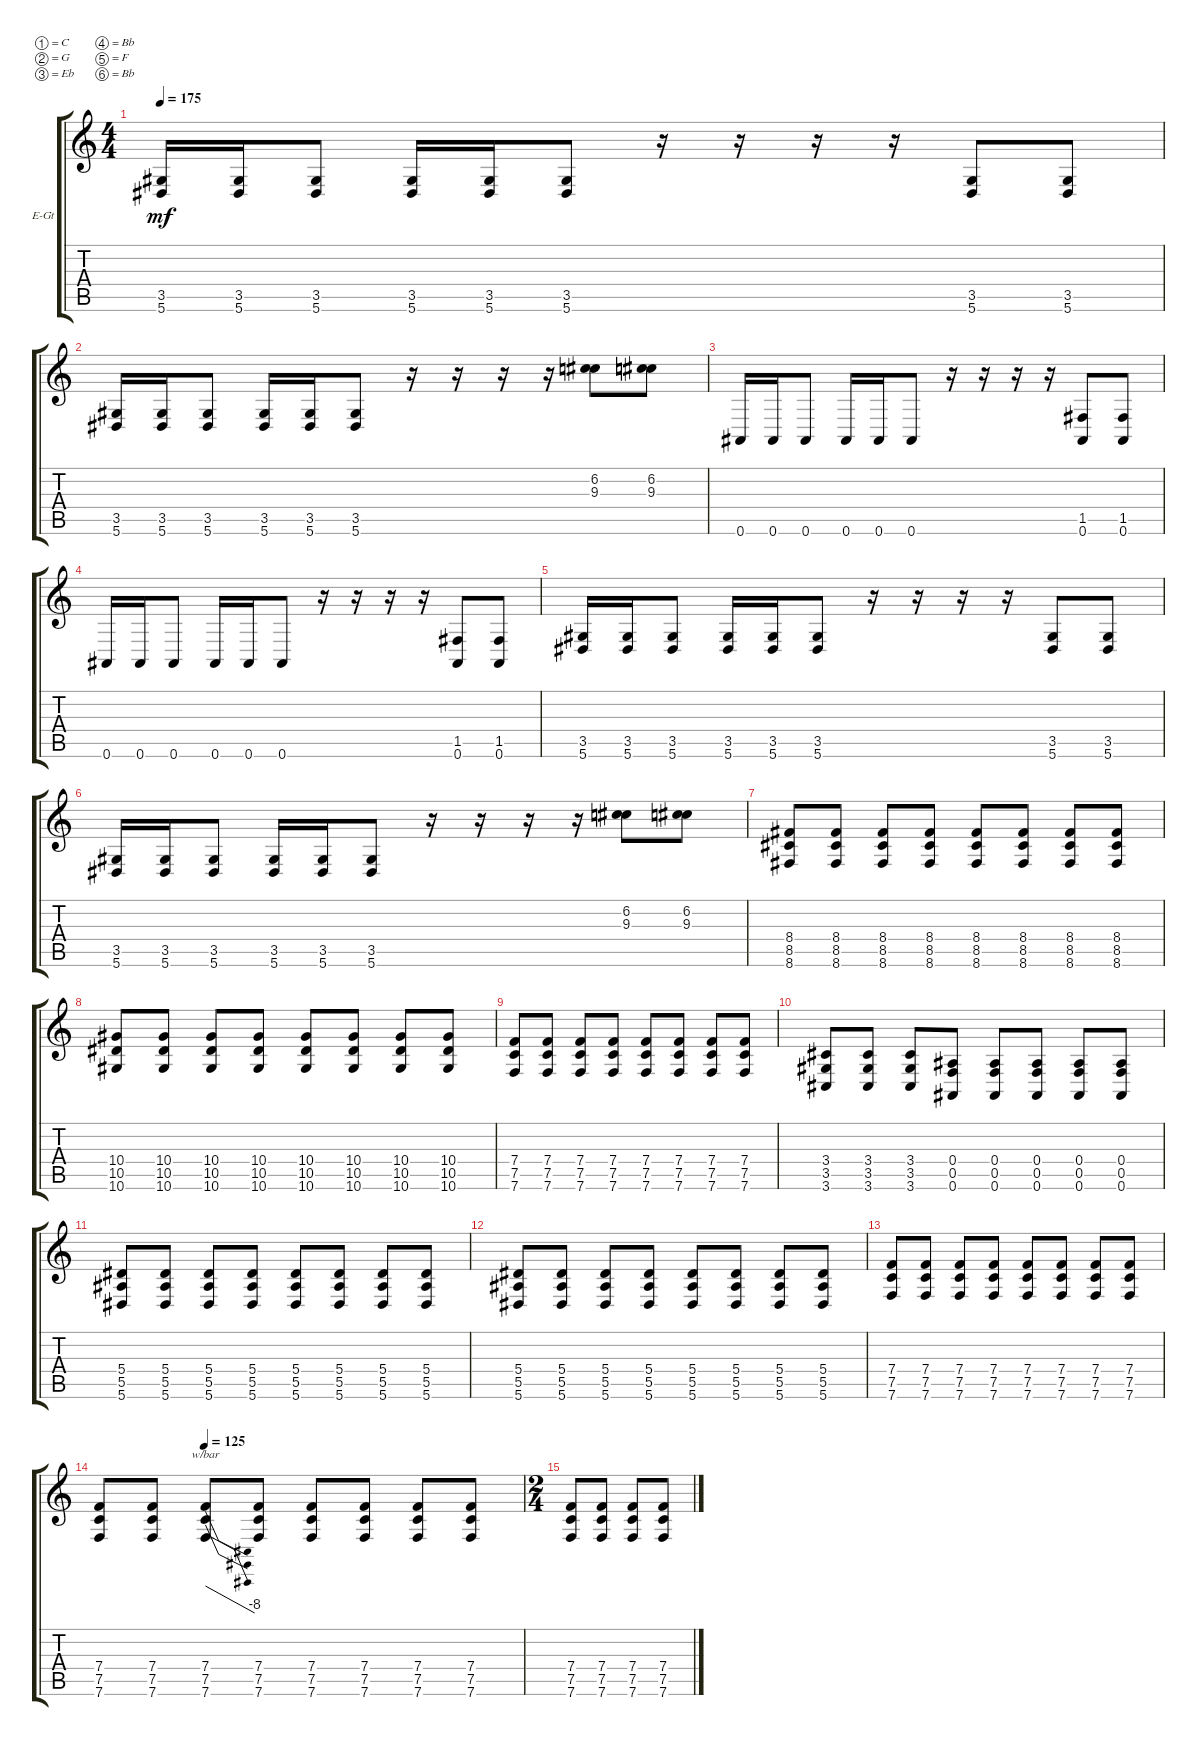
\bracketExtendMode groupsimilarinstruments
\firstSystemTrackNameOrientation horizontal
\otherSystemsTrackNameOrientation horizontal
\track ("Electric Guitar 1" "E-Gt") {solo instrument distortionguitar}
\staff {score tabs}
\tuning (C4 G3 Eb3 Bb2 F2 Bb1)
\ts (4 4)
\tempo 175
\clef g2
\ks c
(3.5 5.6).16{dy mf} (3.5 5.6).16 (3.5 5.6).8 (3.5 5.6).16 (5.6 3.5).16 (3.5 5.6).8 r.16 r.16 r.16 r.16 (5.6 3.5).8 (3.5 5.6).8 |
(3.5 5.6).16 (3.5 5.6).16 (3.5 5.6).8 (3.5 5.6).16 (5.6 3.5).16 (3.5 5.6).8 r.16 r.16 r.16 r.16 (6.2 9.3).8 (6.2 9.3).8 |
0.6.16 0.6.16 0.6.8 0.6.16 0.6.16 0.6.8 r.16 r.16 r.16 r.16 (0.6 1.5).8 (0.6 1.5).8 |
0.6.16 0.6.16 0.6.8 0.6.16 0.6.16 0.6.8 r.16 r.16 r.16 r.16 (0.6 1.5).8 (0.6 1.5).8 |
(3.5 5.6).16 (3.5 5.6).16 (3.5 5.6).8 (3.5 5.6).16 (5.6 3.5).16 (3.5 5.6).8 r.16 r.16 r.16 r.16 (5.6 3.5).8 (3.5 5.6).8 |
(3.5 5.6).16 (3.5 5.6).16 (3.5 5.6).8 (3.5 5.6).16 (5.6 3.5).16 (3.5 5.6).8 r.16 r.16 r.16 r.16 (6.2 9.3).8 (6.2 9.3).8 |
(8.6 8.5 8.4).8 (8.6 8.5 8.4).8 (8.6 8.5 8.4).8 (8.6 8.5 8.4).8 (8.6 8.5 8.4).8 (8.6 8.5 8.4).8 (8.6 8.5 8.4).8 (8.6 8.5 8.4).8 |
(10.4 10.5 10.6).8 (10.4 10.5 10.6).8 (10.4 10.5 10.6).8 (10.4 10.5 10.6).8 (10.4 10.5 10.6).8 (10.4 10.5 10.6).8 (10.4 10.5 10.6).8 (10.4 10.5 10.6).8 |
(7.6 7.5 7.4).8 (7.6 7.5 7.4).8 (7.6 7.5 7.4).8 (7.6 7.5 7.4).8 (7.6 7.5 7.4).8 (7.6 7.5 7.4).8 (7.6 7.5 7.4).8 (7.6 7.5 7.4).8 |
(3.4 3.5 3.6).8 (3.4 3.5 3.6).8 (3.4 3.5 3.6).8 (0.6 0.5 0.4).8 (0.6 0.5 0.4).8 (0.6 0.5 0.4).8 (0.6 0.5 0.4).8 (0.6 0.5 0.4).8 |
(5.4 5.5 5.6).8 (5.4 5.5 5.6).8 (5.4 5.5 5.6).8 (5.4 5.5 5.6).8 (5.4 5.5 5.6).8 (5.4 5.5 5.6).8 (5.4 5.5 5.6).8 (5.4 5.5 5.6).8 |
(5.4 5.5 5.6).8 (5.4 5.5 5.6).8 (5.4 5.5 5.6).8 (5.4 5.5 5.6).8 (5.4 5.5 5.6).8 (5.4 5.5 5.6).8 (5.4 5.5 5.6).8 (5.4 5.5 5.6).8 |
(7.4 7.5 7.6).8 (7.4 7.5 7.6).8 (7.4 7.5 7.6).8 (7.4 7.5 7.6).8 (7.4 7.5 7.6).8 (7.4 7.5 7.6).8 (7.4 7.5 7.6).8 (7.4 7.5 7.6).8 |
\tempo (125 0.25)
(7.6 7.5 7.4).8 (7.6 7.5 7.4).8 (7.6 7.5 7.4).8{tbe (dive default 0 0 59.4 -32)} (7.6 7.5 7.4).8 (7.6 7.5 7.4).8 (7.6 7.5 7.4).8 (7.6 7.5 7.4).8 (7.6 7.5 7.4).8 |
\ts (2 4)
(7.4 7.5 7.6).8 (7.4 7.5 7.6).8 (7.4 7.5 7.6).8 (7.4 7.5 7.6).8
